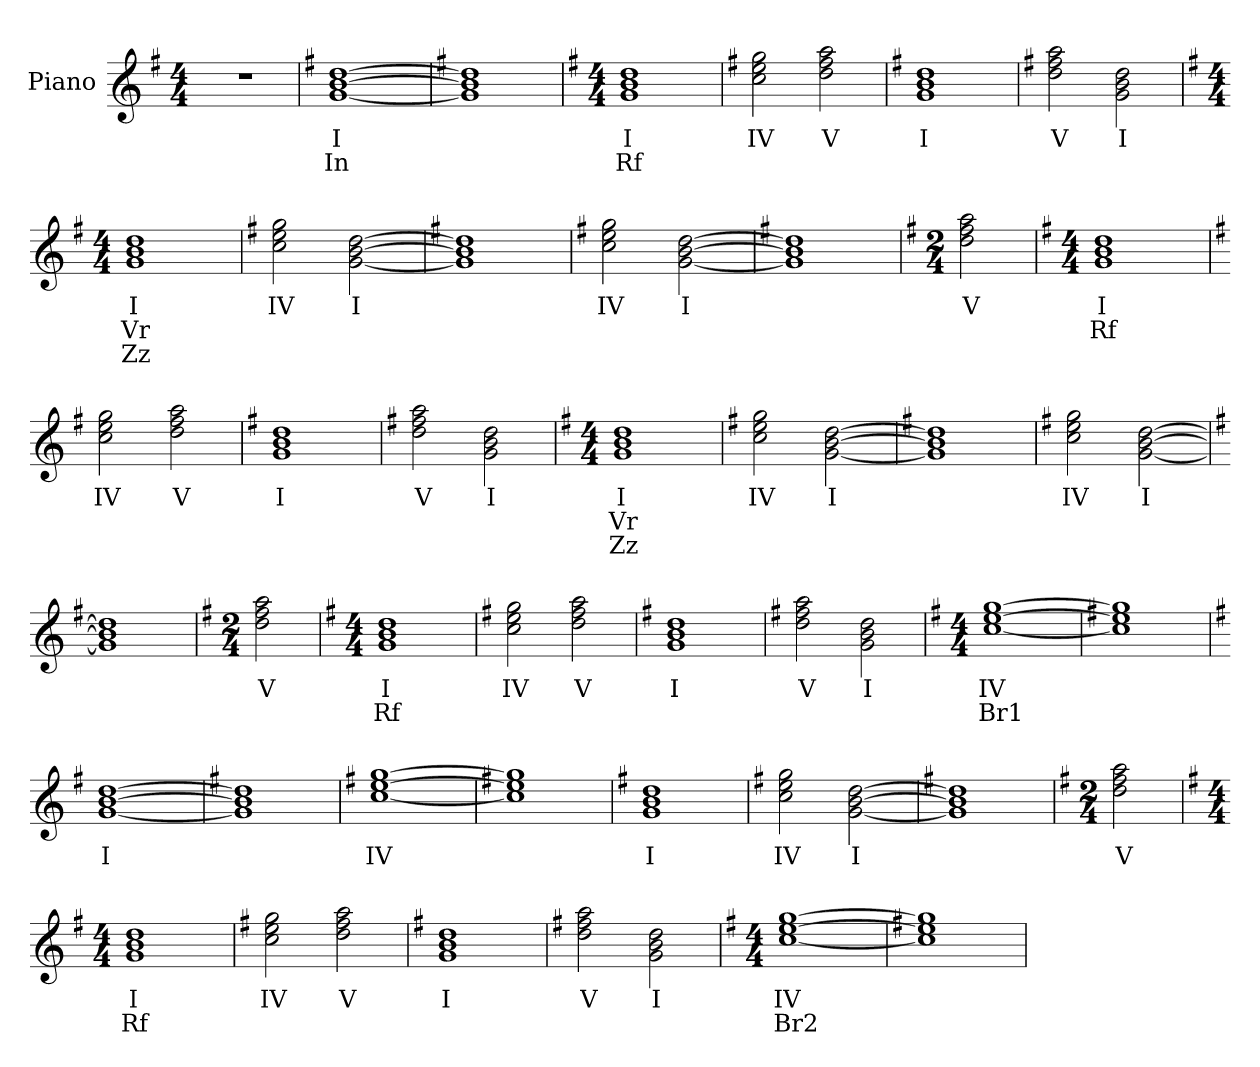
**kern	**text	**text	**text
*part1	*part1	*part1	*part1
*staff1	*staff1	*staff1	*staff1
*I"Piano	*	*	*
*I'Pno	*	*	*
*k[f#]	*	*	*
*G:	*	*	*
*M4/4	*	*	*
=	=	=	=
1r	.	.	.
=	=	=	=
*k[f#]	*	*	*
*G:	*	*	*
[1g [1b [1dd	I	In	.
=	=	=	=
*k[f#]	*	*	*
*G:	*	*	*
1g] 1b] 1dd]	.	.	.
=	=	=	=
*k[f#]	*	*	*
*G:	*	*	*
*M4/4	*	*	*
1g 1b 1dd	I	Rf	.
=	=	=	=
*k[f#]	*	*	*
*G:	*	*	*
2cc 2ee 2gg	IV	.	.
2dd 2ff# 2aa	V	.	.
=	=	=	=
*k[f#]	*	*	*
*G:	*	*	*
1g 1b 1dd	I	.	.
=	=	=	=
*k[f#]	*	*	*
*G:	*	*	*
2dd 2ff# 2aa	V	.	.
2g 2b 2dd	I	.	.
=	=	=	=
*k[f#]	*	*	*
*G:	*	*	*
*M4/4	*	*	*
1g 1b 1dd	I	Vr	Zz
=	=	=	=
*k[f#]	*	*	*
*G:	*	*	*
2cc 2ee 2gg	IV	.	.
[2g [2b [2dd	I	.	.
=	=	=	=
*k[f#]	*	*	*
*G:	*	*	*
1g] 1b] 1dd]	.	.	.
=	=	=	=
*k[f#]	*	*	*
*G:	*	*	*
2cc 2ee 2gg	IV	.	.
[2g [2b [2dd	I	.	.
=	=	=	=
*k[f#]	*	*	*
*G:	*	*	*
1g] 1b] 1dd]	.	.	.
=	=	=	=
*k[f#]	*	*	*
*G:	*	*	*
*M2/4	*	*	*
2dd 2ff# 2aa	V	.	.
=	=	=	=
*k[f#]	*	*	*
*G:	*	*	*
*M4/4	*	*	*
1g 1b 1dd	I	Rf	.
=	=	=	=
*k[f#]	*	*	*
*G:	*	*	*
2cc 2ee 2gg	IV	.	.
2dd 2ff# 2aa	V	.	.
=	=	=	=
*k[f#]	*	*	*
*G:	*	*	*
1g 1b 1dd	I	.	.
=	=	=	=
*k[f#]	*	*	*
*G:	*	*	*
2dd 2ff# 2aa	V	.	.
2g 2b 2dd	I	.	.
=	=	=	=
*k[f#]	*	*	*
*G:	*	*	*
*M4/4	*	*	*
1g 1b 1dd	I	Vr	Zz
=	=	=	=
*k[f#]	*	*	*
*G:	*	*	*
2cc 2ee 2gg	IV	.	.
[2g [2b [2dd	I	.	.
=	=	=	=
*k[f#]	*	*	*
*G:	*	*	*
1g] 1b] 1dd]	.	.	.
=	=	=	=
*k[f#]	*	*	*
*G:	*	*	*
2cc 2ee 2gg	IV	.	.
[2g [2b [2dd	I	.	.
=	=	=	=
*k[f#]	*	*	*
*G:	*	*	*
1g] 1b] 1dd]	.	.	.
=	=	=	=
*k[f#]	*	*	*
*G:	*	*	*
*M2/4	*	*	*
2dd 2ff# 2aa	V	.	.
=	=	=	=
*k[f#]	*	*	*
*G:	*	*	*
*M4/4	*	*	*
1g 1b 1dd	I	Rf	.
=	=	=	=
*k[f#]	*	*	*
*G:	*	*	*
2cc 2ee 2gg	IV	.	.
2dd 2ff# 2aa	V	.	.
=	=	=	=
*k[f#]	*	*	*
*G:	*	*	*
1g 1b 1dd	I	.	.
=	=	=	=
*k[f#]	*	*	*
*G:	*	*	*
2dd 2ff# 2aa	V	.	.
2g 2b 2dd	I	.	.
=	=	=	=
*k[f#]	*	*	*
*G:	*	*	*
*M4/4	*	*	*
[1cc [1ee [1gg	IV	Br1	.
=	=	=	=
*k[f#]	*	*	*
*G:	*	*	*
1cc] 1ee] 1gg]	.	.	.
=	=	=	=
*k[f#]	*	*	*
*G:	*	*	*
[1g [1b [1dd	I	.	.
=	=	=	=
*k[f#]	*	*	*
*G:	*	*	*
1g] 1b] 1dd]	.	.	.
=	=	=	=
*k[f#]	*	*	*
*G:	*	*	*
[1cc [1ee [1gg	IV	.	.
=	=	=	=
*k[f#]	*	*	*
*G:	*	*	*
1cc] 1ee] 1gg]	.	.	.
=	=	=	=
*k[f#]	*	*	*
*G:	*	*	*
1g 1b 1dd	I	.	.
=	=	=	=
*k[f#]	*	*	*
*G:	*	*	*
2cc 2ee 2gg	IV	.	.
[2g [2b [2dd	I	.	.
=	=	=	=
*k[f#]	*	*	*
*G:	*	*	*
1g] 1b] 1dd]	.	.	.
=	=	=	=
*k[f#]	*	*	*
*G:	*	*	*
*M2/4	*	*	*
2dd 2ff# 2aa	V	.	.
=	=	=	=
*k[f#]	*	*	*
*G:	*	*	*
*M4/4	*	*	*
1g 1b 1dd	I	Rf	.
=	=	=	=
*k[f#]	*	*	*
*G:	*	*	*
2cc 2ee 2gg	IV	.	.
2dd 2ff# 2aa	V	.	.
=	=	=	=
*k[f#]	*	*	*
*G:	*	*	*
1g 1b 1dd	I	.	.
=	=	=	=
*k[f#]	*	*	*
*G:	*	*	*
2dd 2ff# 2aa	V	.	.
2g 2b 2dd	I	.	.
=	=	=	=
*k[f#]	*	*	*
*G:	*	*	*
*M4/4	*	*	*
[1cc [1ee [1gg	IV	Br2	.
=	=	=	=
*k[f#]	*	*	*
*G:	*	*	*
1cc] 1ee] 1gg]	.	.	.
=	=	=	=
*-	*-	*-	*-
